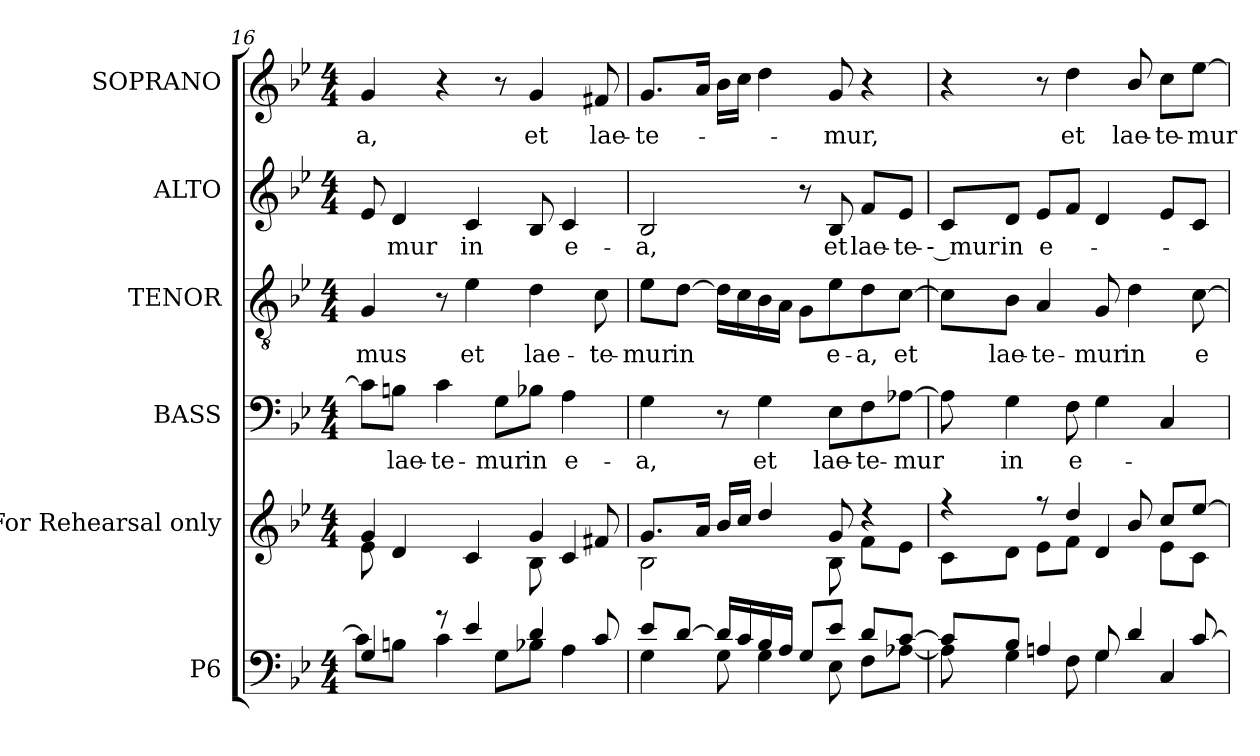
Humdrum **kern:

**kern	**kern	**kern	**text	**kern	**text	**kern	**text	**kern	**text
*part6	*part5	*part4	*part4	*part3	*part3	*part2	*part2	*part1	*part1
*staff6	*staff5	*staff4	*staff4	*staff3	*staff3	*staff2	*staff2	*staff1	*staff1
*I"P6	*I"For Rehearsal  only	*I"BASS	*	*I"TENOR	*	*I"ALTO	*	*I"SOPRANO	*
*	*	*I'B.	*	*I'T.	*	*I'A.	*	*I'S.	*
*clefF4	*clefG2	*clefF4	*	*clefGv2	*	*clefG2	*	*clefG2	*
*	*	*	*	*ITrd7c12	*	*	*	*	*
*k[b-e-]	*k[b-e-]	*k[b-e-]	*	*k[b-e-]	*	*k[b-e-]	*	*k[b-e-]	*
*B-:	*B-:	*B-:	*	*B-:	*	*B-:	*	*B-:	*
*M4/4	*M4/4	*M4/4	*	*M4/4	*	*M4/4	*	*M4/4	*
=16	=16	=16	=16	=16	=16	=16	=16	=16	=16
*^	*^	*	*	*	*	*	*	*	*
!	!	!	!	!	!	!	!LO:LY:b:color=#000000	!	!	!	!
!	!	!	!	!	!	!	!	!	!	!	!LO:LY:b:color=#000000
4Gi/	8ci\L]	4gi/	8e-i\	8ci\L]	.	4GGi/	-mus	8e-i/	.	4gi/	-a,
!	!	!	!	!	!LO:LY:b:color=#000000	!	!	!	!	!	!
!	!	!	!	!	!	!	!	!	!LO:LY:b:color=#000000	!	!
.	8Bni\J	.	4di/	8Bni\J	lae-	.	.	4di/	-mur	.	.
!	!	!	!	!	!LO:LY:b:color=#000000	!	!	!	!	!	!
8r	4ci\	4ryy	.	4ci\	-te-	8r	.	.	.	4r	.
!	!	!	!	!	!	!	!LO:LY:b:color=#000000	!	!	!	!
!	!	!	!	!	!	!	!	!	!LO:LY:b:color=#000000	!	!
4e-i/	.	.	4ci/	.	.	4E-i\	et	4ci/	in	.	.
!	!	!	!	!	!LO:LY:b:color=#000000	!	!	!	!	!	!
.	8Gi\L	8ryy	.	8Gi\L	-mur	.	.	.	.	8r	.
!	!	!	!	!	!LO:LY:b:color=#000000	!	!	!	!	!	!
!	!	!	!	!	!	!	!LO:LY:b:color=#000000	!	!	!	!
!	!	!	!	!	!	!	!	!	!	!	!LO:LY:b:color=#000000
4di/	8B-Xi\J	4gi/	8B-i\	8B-Xi\J	in	4Di\	lae-	8B-i/	.	4gi/	et
!	!	!	!	!	!LO:LY:b:color=#000000	!	!	!	!	!	!
!	!	!	!	!	!	!	!	!	!LO:LY:b:color=#000000	!	!
.	4Ai\	.	4ci/	4Ai\	e-	.	.	4ci/	e-	.	.
!	!	!	!	!	!	!	!LO:LY:b:color=#000000	!	!	!	!
!	!	!	!	!	!	!	!	!	!	!	!LO:LY:b:color=#000000
8ci/	.	8f#Xi/	.	.	.	8Ci\	-te-	.	.	8f#Xi/	lae-
=17	=17	=17	=17	=17	=17	=17	=17	=17	=17	=17	=17
!	!	!	!	!	!LO:LY:b:color=#000000	!	!	!	!	!	!
!	!	!	!	!	!	!	!LO:LY:b:color=#000000	!	!	!	!
!	!	!	!	!	!	!	!	!	!LO:LY:b:color=#000000	!	!
!	!	!	!	!	!	!	!	!	!	!	!LO:LY:b:color=#000000
8e-i/L	4Gi\	8.gi/L	2B-i\	4Gi\	-a,	8E-i\L	-mur	2B-i/	-a,	8.gi/L	-te-
!	!	!	!	!	!	!	!LO:LY:b:color=#000000	!	!	!	!
[8di/J	.	.	.	.	.	[8Di\J	in	.	.	.	.
.	.	16ai/Jk	.	.	.	.	.	.	.	16ai/Jk	.
16di/LL]	8Gi\	16b-i/LL	.	8r	.	16Di\LL]	.	.	.	16b-i\LL	.
16ci/	.	16cci/JJ	.	.	.	16Ci\	.	.	.	16cci\JJ	.
!	!	!	!	!	!LO:LY:b:color=#000000	!	!	!	!	!	!
16B-i/	4Gi\	4ddi/	.	4Gi\	et	16BB-i\	.	.	.	4ddi\	.
16Ai/JJ	.	.	.	.	.	16AAi\JJ	.	.	.	.	.
8Gi/L	.	.	8ryy	.	.	8GGi\L	.	8r	.	.	.
!	!	!	!	!	!LO:LY:b:color=#000000	!	!	!	!	!	!
!	!	!	!	!	!	!	!LO:LY:b:color=#000000	!	!	!	!
!	!	!	!	!	!	!	!	!	!LO:LY:b:color=#000000	!	!
!	!	!	!	!	!	!	!	!	!	!	!LO:LY:b:color=#000000
8e-i/J	8E-i\	8gi/	8B-i\	8E-i\L	lae-	8E-i\	e-	8B-i/	et	8gi/	-mur,
!	!	!	!	!	!LO:LY:b:color=#000000	!	!	!	!	!	!
!	!	!	!	!	!	!	!LO:LY:b:color=#000000	!	!	!	!
!	!	!	!	!	!	!	!	!	!LO:LY:b:color=#000000	!	!
8di/L	8Fi\L	4r	8fi\L	8Fi\	-te-	8Di\	-a,	8fi/L	lae-	4r	.
!	!	!	!	!	!LO:LY:b:color=#000000	!	!	!	!	!	!
!	!	!	!	!	!	!	!LO:LY:b:color=#000000	!	!	!	!
!	!	!	!	!	!	!	!	!	!LO:LY:b:color=#000000	!	!
[8ci/J	[8A-Xi\J	.	8e-i\J	[8A-Xi\J	-mur	[8Ci\J	et	8e-i/J	-te-	.	.
!!LO:PB:g=z
=18	=18	=18	=18	=18	=18	=18	=18	=18	=18	=18	=18
!	!	!	!	!	!	!	!	!	!LO:LY:b:color=#000000	!	!
8ci/L]	8A-i\]	4r	8ci\L	8A-i\]	.	8Ci\L]	.	8ci/L	-- mur	4r	.
!	!	!	!	!	!LO:LY:b:color=#000000	!	!	!	!	!	!
!	!	!	!	!	!	!	!LO:LY:b:color=#000000	!	!	!	!
!	!	!	!	!	!	!	!	!	!LO:LY:b:color=#000000	!	!
8B-i/J	4Gi\	.	8di\J	4Gi\	in	8BB-i\J	lae-	8di/J	in	.	.
!	!	!	!	!	!	!	!LO:LY:b:color=#000000	!	!	!	!
!	!	!	!	!	!	!	!	!	!LO:LY:b:color=#000000	!	!
4Ai/	.	8r	8e-i\L	.	.	4AAi/	-te-	8e-i/L	e-	8r	.
!	!	!	!	!	!LO:LY:b:color=#000000	!	!	!	!	!	!
!	!	!	!	!	!	!	!	!	!	!	!LO:LY:b:color=#000000
.	8Fi\	4ddi/	8fi\J	8Fi\	e-	.	.	8fi/J	.	4ddi\	et
!	!	!	!	!	!	!	!LO:LY:b:color=#000000	!	!	!	!
8Gi/	4Gi\	.	4di/	4Gi\	.	8GGi/	-mur	4di/	.	.	.
!	!	!	!	!	!	!	!LO:LY:b:color=#000000	!	!	!	!
!	!	!	!	!	!	!	!	!	!	!	!LO:LY:b:color=#000000
4di/	.	8b-i/	.	.	.	4Di\	in	.	.	8b-i/	lae-
!	!	!	!	!	!	!	!	!	!	!	!LO:LY:b:color=#000000
.	4Ci/	8cci/L	8e-i\L	4Ci/	.	.	.	8e-i/L	.	8cci\L	-te-
!	!	!	!	!	!	!	!LO:LY:b:color=#000000	!	!	!	!
!	!	!	!	!	!	!	!	!	!	!	!LO:LY:b:color=#000000
[8ci/	.	[8ee-i/J	8ci\J	.	.	[8Ci\	e-	8ci/J	.	[8ee-i\J	-mur
*v	*v	*	*	*	*	*	*	*	*	*	*
*	*v	*v	*	*	*	*	*	*	*	*
=	=	=	=	=	=	=	=	=	=
*-	*-	*-	*-	*-	*-	*-	*-	*-	*-
